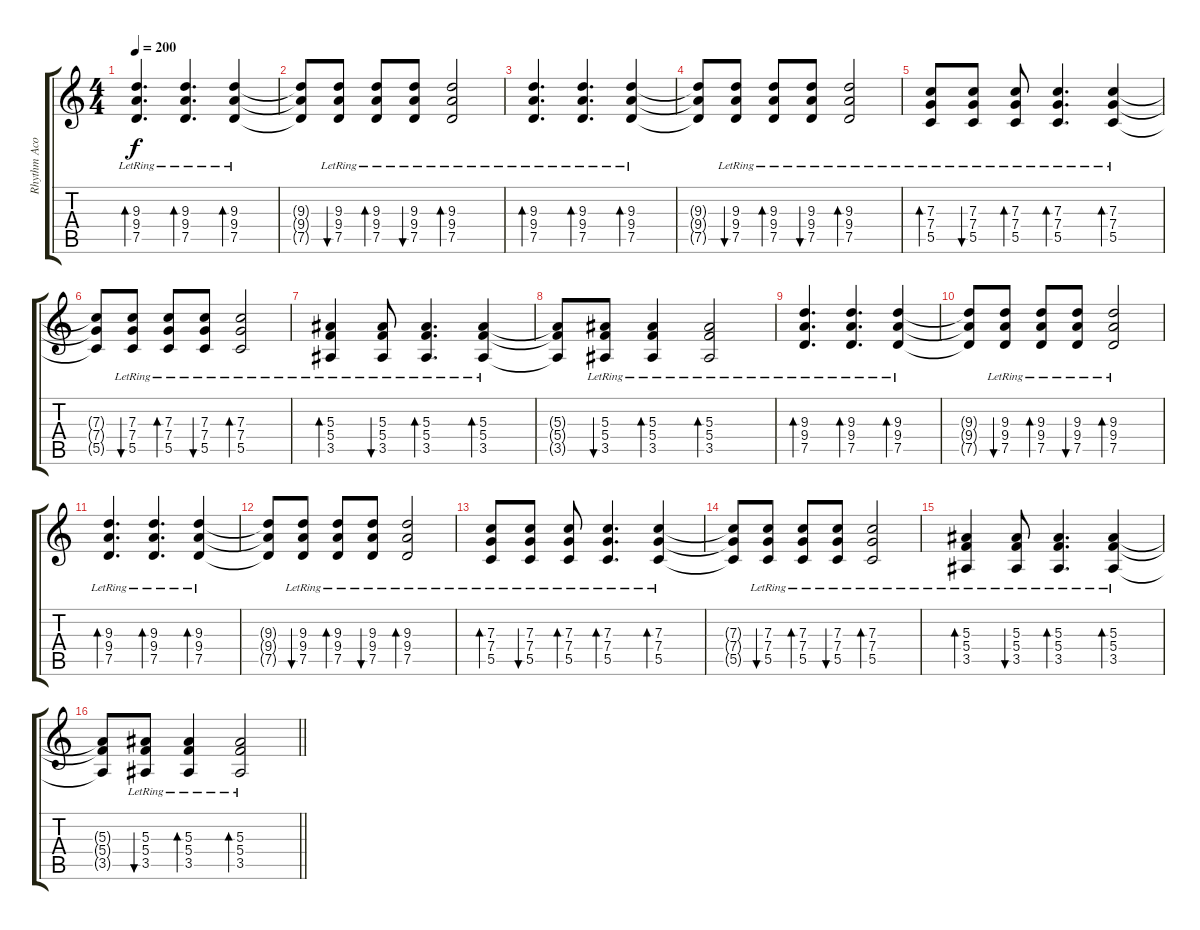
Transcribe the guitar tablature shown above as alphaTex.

\track ("Rhythm Acoustic 1" "Rhythm Aco") {instrument acousticguitarsteel}
\staff {score tabs}
\tuning (D4 A3 F3 C3 G2 D2) {hide}
\ts (4 4)
\tempo 200
\clef g2
\ks c
(9.3{lr} 9.4{lr} 7.5{lr}).4{d bd 60 dy f} (9.3{lr} 9.4{lr} 7.5{lr}).4{d bd 60} (9.3{lr} 9.4{lr} 7.5{lr}).4{bd 60} |
(9.3{t} 9.4{t} 7.5{t}).8 (9.3{lr} 9.4{lr} 7.5{lr}).8{bu 60} (9.3{lr} 9.4{lr} 7.5{lr}).8{bd 60} (9.3{lr} 9.4{lr} 7.5{lr}).8{bu 60} (9.3{lr} 9.4{lr} 7.5{lr}).2{bd 60} |
(9.3{lr} 9.4{lr} 7.5{lr}).4{d bd 60} (9.3{lr} 9.4{lr} 7.5{lr}).4{d bd 60} (9.3{lr} 9.4{lr} 7.5{lr}).4{bd 60} |
(9.3{t} 9.4{t} 7.5{t}).8 (9.3{lr} 9.4{lr} 7.5{lr}).8{bu 60} (9.3{lr} 9.4{lr} 7.5{lr}).8{bd 60} (9.3{lr} 9.4{lr} 7.5{lr}).8{bu 60} (9.3{lr} 9.4{lr} 7.5{lr}).2{bd 60} |
(7.3{lr} 7.4{lr} 5.5{lr}).8{bd 60} (7.3{lr} 7.4{lr} 5.5{lr}).8{bu 60} (7.3{lr} 7.4{lr} 5.5{lr}).8{bd 60} (7.3{lr} 7.4{lr} 5.5{lr}).4{d bd 60} (7.3{lr} 7.4{lr} 5.5{lr}).4{bd 60} |
(7.3{t} 7.4{t} 5.5{t}).8 (7.3{lr} 7.4{lr} 5.5{lr}).8{bu 60} (7.3{lr} 7.4{lr} 5.5{lr}).8{bd 60} (7.3{lr} 7.4{lr} 5.5{lr}).8{bu 60} (7.3{lr} 7.4{lr} 5.5{lr}).2{bd 60} |
(5.3{lr} 5.4{lr} 3.5{lr}).4{bd 60} (5.3{lr} 5.4{lr} 3.5{lr}).8{bu 60} (5.3{lr} 5.4{lr} 3.5{lr}).4{d bd 60} (5.3{lr} 5.4{lr} 3.5{lr}).4{bd 60} |
(5.3{t} 5.4{t} 3.5{t}).8 (5.3{lr} 5.4{lr} 3.5{lr}).8{bu 60} (5.3{lr} 5.4{lr} 3.5{lr}).4{bd 60} (5.3{lr} 5.4{lr} 3.5{lr}).2{bd 60} |
(9.3{lr} 9.4{lr} 7.5{lr}).4{d bd 60} (9.3{lr} 9.4{lr} 7.5{lr}).4{d bd 60} (9.3{lr} 9.4{lr} 7.5{lr}).4{bd 60} |
(9.3{t} 9.4{t} 7.5{t}).8 (9.3{lr} 9.4{lr} 7.5{lr}).8{bu 60} (9.3{lr} 9.4{lr} 7.5{lr}).8{bd 60} (9.3{lr} 9.4{lr} 7.5{lr}).8{bu 60} (9.3{lr} 9.4{lr} 7.5{lr}).2{bd 60} |
(9.3{lr} 9.4{lr} 7.5{lr}).4{d bd 60} (9.3{lr} 9.4{lr} 7.5{lr}).4{d bd 60} (9.3{lr} 9.4{lr} 7.5{lr}).4{bd 60} |
(9.3{t} 9.4{t} 7.5{t}).8 (9.3{lr} 9.4{lr} 7.5{lr}).8{bu 60} (9.3{lr} 9.4{lr} 7.5{lr}).8{bd 60} (9.3{lr} 9.4{lr} 7.5{lr}).8{bu 60} (9.3{lr} 9.4{lr} 7.5{lr}).2{bd 60} |
(7.3{lr} 7.4{lr} 5.5{lr}).8{bd 60} (7.3{lr} 7.4{lr} 5.5{lr}).8{bu 60} (7.3{lr} 7.4{lr} 5.5{lr}).8{bd 60} (7.3{lr} 7.4{lr} 5.5{lr}).4{d bd 60} (7.3{lr} 7.4{lr} 5.5{lr}).4{bd 60} |
(7.3{t} 7.4{t} 5.5{t}).8 (7.3{lr} 7.4{lr} 5.5{lr}).8{bu 60} (7.3{lr} 7.4{lr} 5.5{lr}).8{bd 60} (7.3{lr} 7.4{lr} 5.5{lr}).8{bu 60} (7.3{lr} 7.4{lr} 5.5{lr}).2{bd 60} |
(5.3{lr} 5.4{lr} 3.5{lr}).4{bd 60} (5.3{lr} 5.4{lr} 3.5{lr}).8{bu 60} (5.3{lr} 5.4{lr} 3.5{lr}).4{d bd 60} (5.3{lr} 5.4{lr} 3.5{lr}).4{bd 60} |
\barLineRight lightlight
(5.3{t} 5.4{t} 3.5{t}).8 (5.3{lr} 5.4{lr} 3.5{lr}).8{bu 60} (5.3{lr} 5.4{lr} 3.5{lr}).4{bd 60} (5.3{lr} 5.4{lr} 3.5{lr}).2{bd 60}
